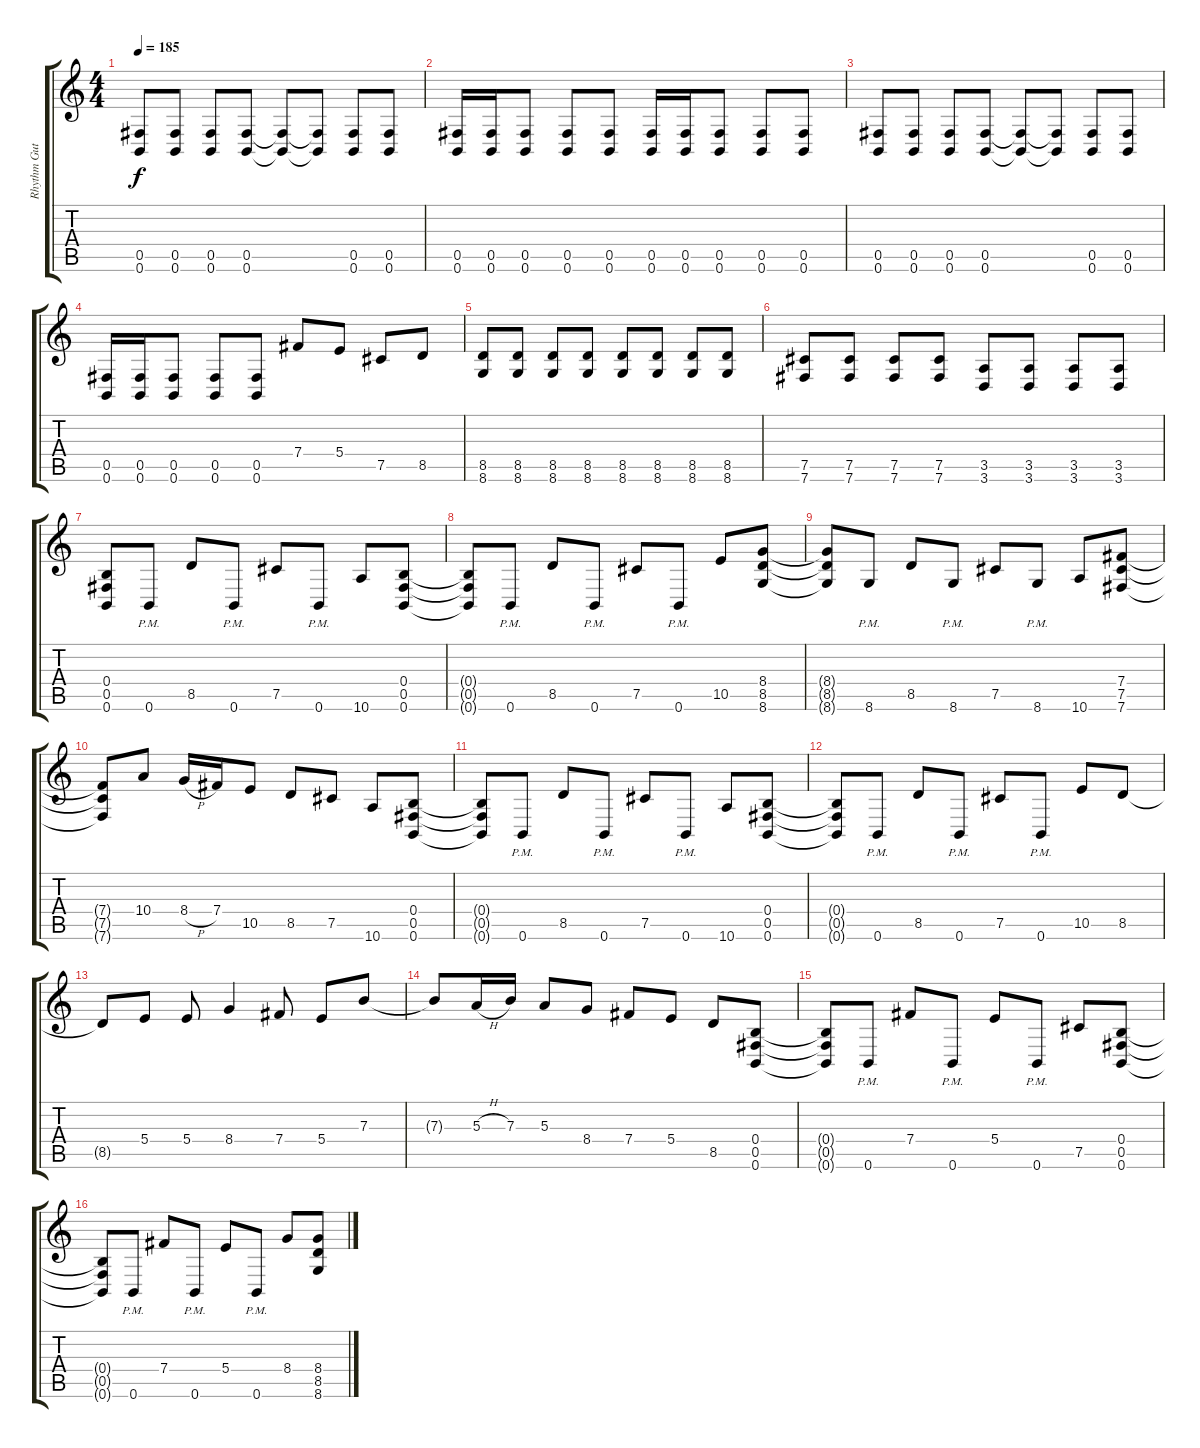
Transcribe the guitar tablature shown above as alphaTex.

\track ("Rhythm Gutiar - Jona" "Rhythm Gut") {instrument distortionguitar}
\staff {score tabs}
\tuning (Db4 Ab3 E3 B2 Gb2 B1) {hide}
\ts (4 4)
\tempo 185
\clef g2
\ks c
(0.5 0.6).8{dy f} (0.5 0.6).8 (0.5 0.6).8 (0.5 0.6).8 (0.5{t} 0.6{t}).8 (0.5{t} 0.6{t}).8 (0.5 0.6).8 (0.5 0.6).8 |
(0.5 0.6).16 (0.5 0.6).16 (0.5 0.6).8 (0.5 0.6).8 (0.5 0.6).8 (0.5 0.6).16 (0.5 0.6).16 (0.5 0.6).8 (0.5 0.6).8 (0.5 0.6).8 |
(0.5 0.6).8 (0.5 0.6).8 (0.5 0.6).8 (0.5 0.6).8 (0.5{t} 0.6{t}).8 (0.5{t} 0.6{t}).8 (0.5 0.6).8 (0.5 0.6).8 |
(0.5 0.6).16 (0.5 0.6).16 (0.5 0.6).8 (0.5 0.6).8 (0.5 0.6).8 7.4.8 5.4.8 7.5.8 8.5.8 |
(8.5 8.6).8 (8.5 8.6).8 (8.5 8.6).8 (8.5 8.6).8 (8.5 8.6).8 (8.5 8.6).8 (8.5 8.6).8 (8.5 8.6).8 |
(7.5 7.6).8 (7.5 7.6).8 (7.5 7.6).8 (7.5 7.6).8 (3.5 3.6).8 (3.5 3.6).8 (3.5 3.6).8 (3.5 3.6).8 |
(0.4 0.5 0.6).8 0.6{pm}.8 8.5.8 0.6{pm}.8 7.5.8 0.6{pm}.8 10.6.8 (0.4 0.5 0.6).8 |
(0.4{t} 0.5{t} 0.6{t}).8 0.6{pm}.8 8.5.8 0.6{pm}.8 7.5.8 0.6{pm}.8 10.5.8 (8.4 8.5 8.6).8 |
(8.4{t} 8.5{t} 8.6{t}).8 8.6{pm}.8 8.5.8 8.6{pm}.8 7.5.8 8.6{pm}.8 10.6.8 (7.4 7.5 7.6).8 |
(7.4{t} 7.5{t} 7.6{t}).8 10.4.8 8.4{h}.16 7.4.16 10.5.8 8.5.8 7.5.8 10.6.8 (0.4 0.5 0.6).8 |
(0.4{t} 0.5{t} 0.6{t}).8 0.6{pm}.8 8.5.8 0.6{pm}.8 7.5.8 0.6{pm}.8 10.6.8 (0.4 0.5 0.6).8 |
(0.4{t} 0.5{t} 0.6{t}).8 0.6{pm}.8 8.5.8 0.6{pm}.8 7.5.8 0.6{pm}.8 10.5.8 8.5.8 |
8.5{t}.8 5.4.8 5.4.8 8.4.4 7.4.8 5.4.8 7.3.8 |
7.3{t}.8 5.3{h}.16 7.3.16 5.3.8 8.4.8 7.4.8 5.4.8 8.5.8 (0.4 0.5 0.6).8 |
(0.4{t} 0.5{t} 0.6{t}).8 0.6{pm}.8 7.4.8 0.6{pm}.8 5.4.8 0.6{pm}.8 7.5.8 (0.4 0.5 0.6).8 |
(0.4{t} 0.5{t} 0.6{t}).8 0.6{pm}.8 7.4.8 0.6{pm}.8 5.4.8 0.6{pm}.8 8.4.8 (8.4 8.5 8.6).8
